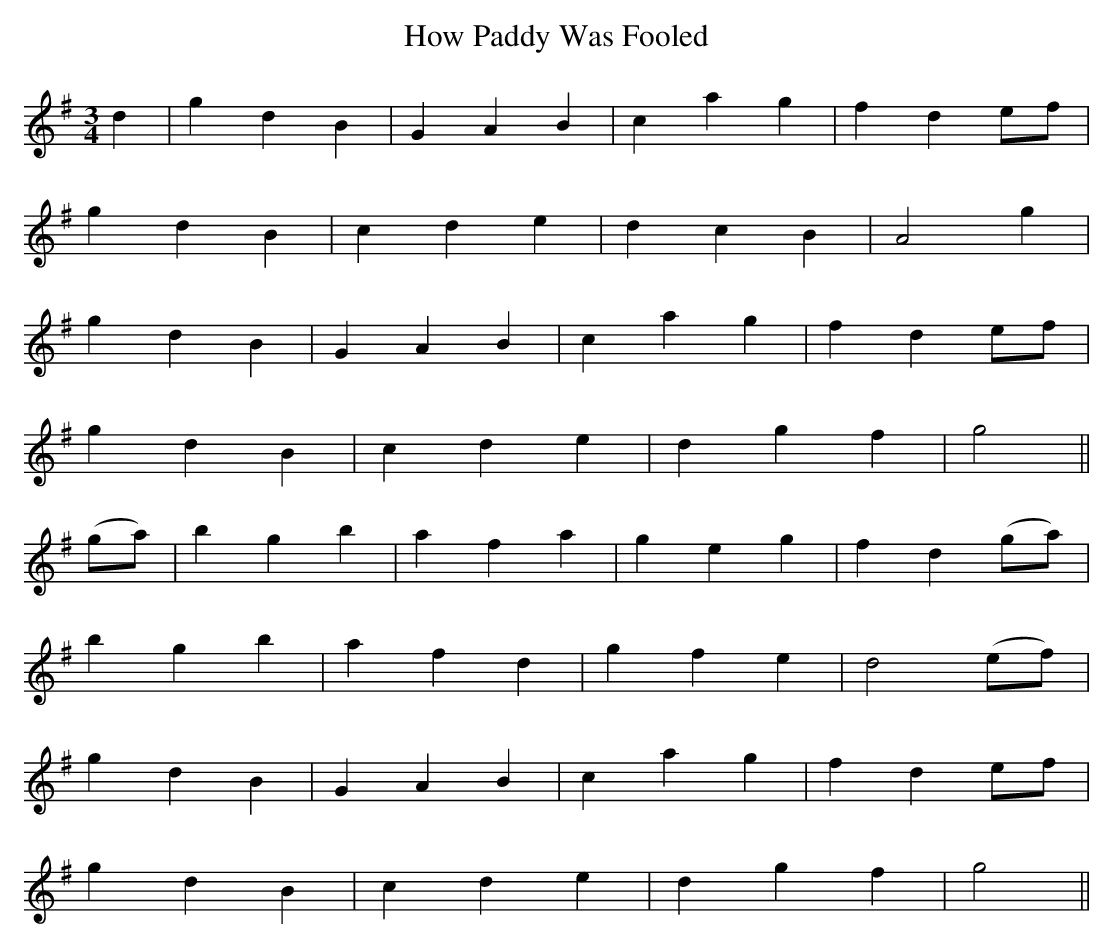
X:1
T: How Paddy Was Fooled
M: 3/4
L: 1/8
K: G
d2|g2 d2 B2|G2 A2 B2|c2 a2 g2|f2 d2 ef|
g2 d2 B2|c2 d2 e2|d2 c2 B2|A4 g2|
g2 d2 B2|G2 A2 B2|c2 a2 g2|f2 d2 ef|
g2 d2 B2|c2 d2 e2|d2 g2 f2|g4||
(ga)|b2 g2 b2|a2 f2 a2|g2 e2 g2|f2 d2 (ga)|
b2 g2 b2|a2 f2 d2|g2 f2 e2|d4 (ef)|
g2 d2 B2|G2 A2 B2|c2 a2 g2|f2 d2 ef|
g2 d2 B2|c2 d2 e2|d2 g2 f2|g4||
